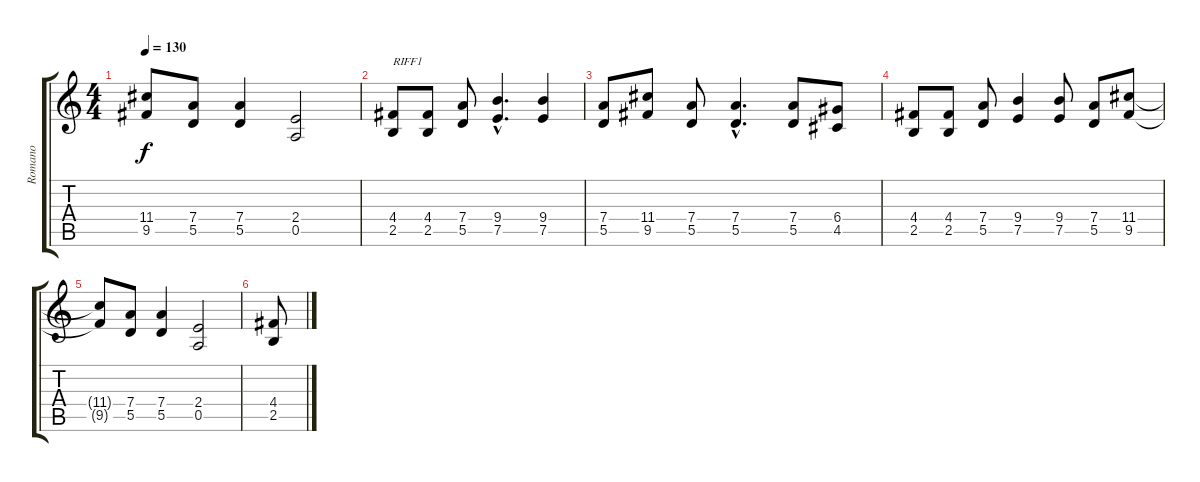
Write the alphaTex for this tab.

\track ("Romano" "Romano") {instrument distortionguitar}
\staff {score tabs}
\tuning (E4 B3 G3 D3 A2 E2) {hide}
\ts (4 4)
\tempo 130
\clef g2
\ks c
(11.4{t} 9.5{t}).8{dy f} (7.4 5.5).8 (7.4 5.5).4 (2.4 0.5).2 |
(4.4 2.5).8{txt "RIFF1"} (4.4 2.5).8 (7.4 5.5).8 (9.4{hac} 7.5{hac}).4{d} (9.4 7.5).4 |
(7.4 5.5).8 (11.4 9.5).8 (7.4 5.5).8 (7.4{hac} 5.5{hac}).4{d} (7.4 5.5).8 (6.4 4.5).8 |
(4.4 2.5).8 (4.4 2.5).8 (7.4 5.5).8 (9.4 7.5).4 (9.4 7.5).8 (7.4 5.5).8 (11.4 9.5).8 |
(11.4{t} 9.5{t}).8 (7.4 5.5).8 (7.4 5.5).4 (2.4 0.5).2 |
(4.4 2.5).8
